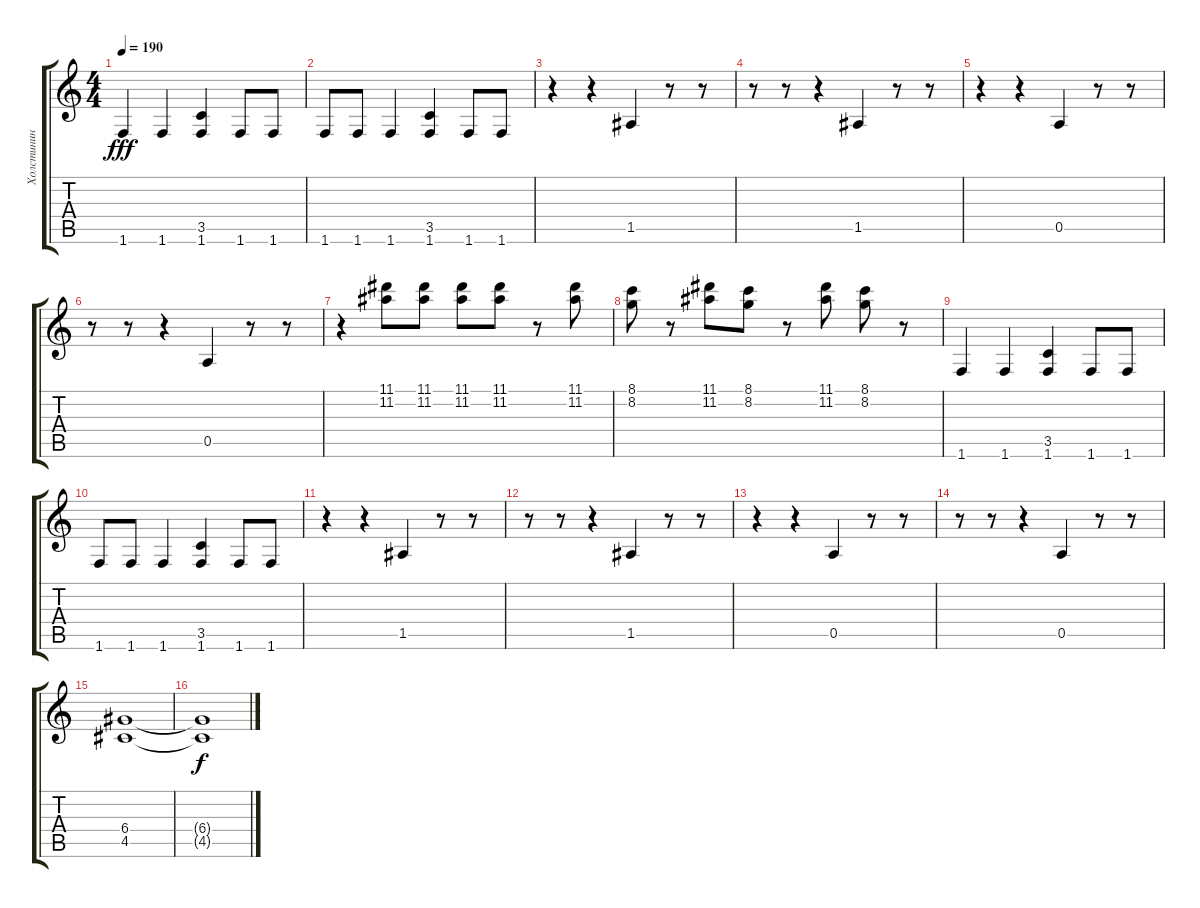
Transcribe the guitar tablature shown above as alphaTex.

\track ("Холстинин" "Холстинин") {instrument distortionguitar}
\staff {score tabs}
\tuning (E4 B3 G3 D3 A2 E2) {hide}
\ts (4 4)
\tempo 190
\clef g2
\ks c
1.6.4{dy fff} 1.6.4 (3.5 1.6).4 1.6.8 1.6.8 |
1.6.8 1.6.8 1.6.4 (3.5 1.6).4 1.6.8 1.6.8 |
r.4 r.4 1.5.4 r.8 r.8 |
r.8 r.8 r.4 1.5.4 r.8 r.8 |
r.4 r.4 0.5.4 r.8 r.8 |
r.8 r.8 r.4 0.5.4 r.8 r.8 |
r.4 (11.1 11.2).8 (11.1 11.2).8 (11.1 11.2).8 (11.1 11.2).8 r.8 (11.1 11.2).8 |
(8.1 8.2).8 r.8 (11.1 11.2).8 (8.1 8.2).8 r.8 (11.1 11.2).8 (8.1 8.2).8 r.8 |
1.6.4 1.6.4 (3.5 1.6).4 1.6.8 1.6.8 |
1.6.8 1.6.8 1.6.4 (3.5 1.6).4 1.6.8 1.6.8 |
r.4 r.4 1.5.4 r.8 r.8 |
r.8 r.8 r.4 1.5.4 r.8 r.8 |
r.4 r.4 0.5.4 r.8 r.8 |
r.8 r.8 r.4 0.5.4 r.8 r.8 |
(6.4 4.5).1 |
(6.4{t} 4.5{t}).1{dy f}
